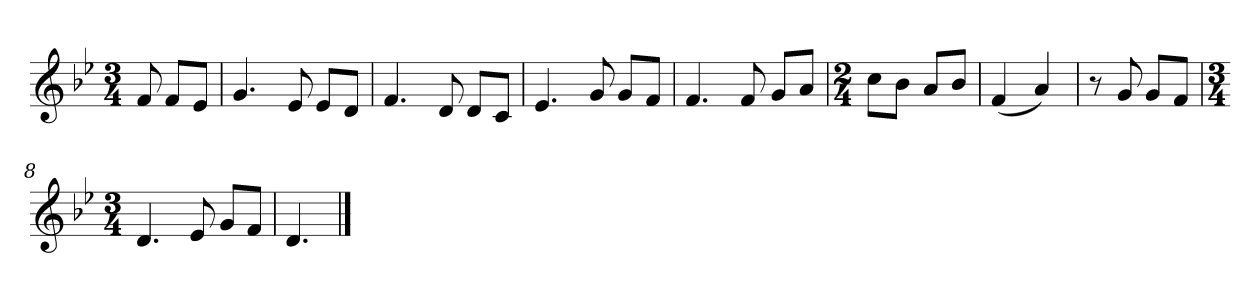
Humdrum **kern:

**kern
*part1
*staff1
*k[b-e-]
*M3/4
*MM120
=
8f
8fL
8e-J
=1
4.g
8e-
8e-L
8dJ
=2
4.f
8d
8dL
8cJ
=3
4.e-
8g
8gL
8fJ
=4
4.f
8f
8gL
8aJ
=5
*M2/4
8ccL
8b-J
8aL
8b-J
=6
(4f
4a)
=7
8r
8g
8gL
8fJ
=8
*M3/4
4.d
8e-
8gL
8fJ
=9
4.d
==
*-
